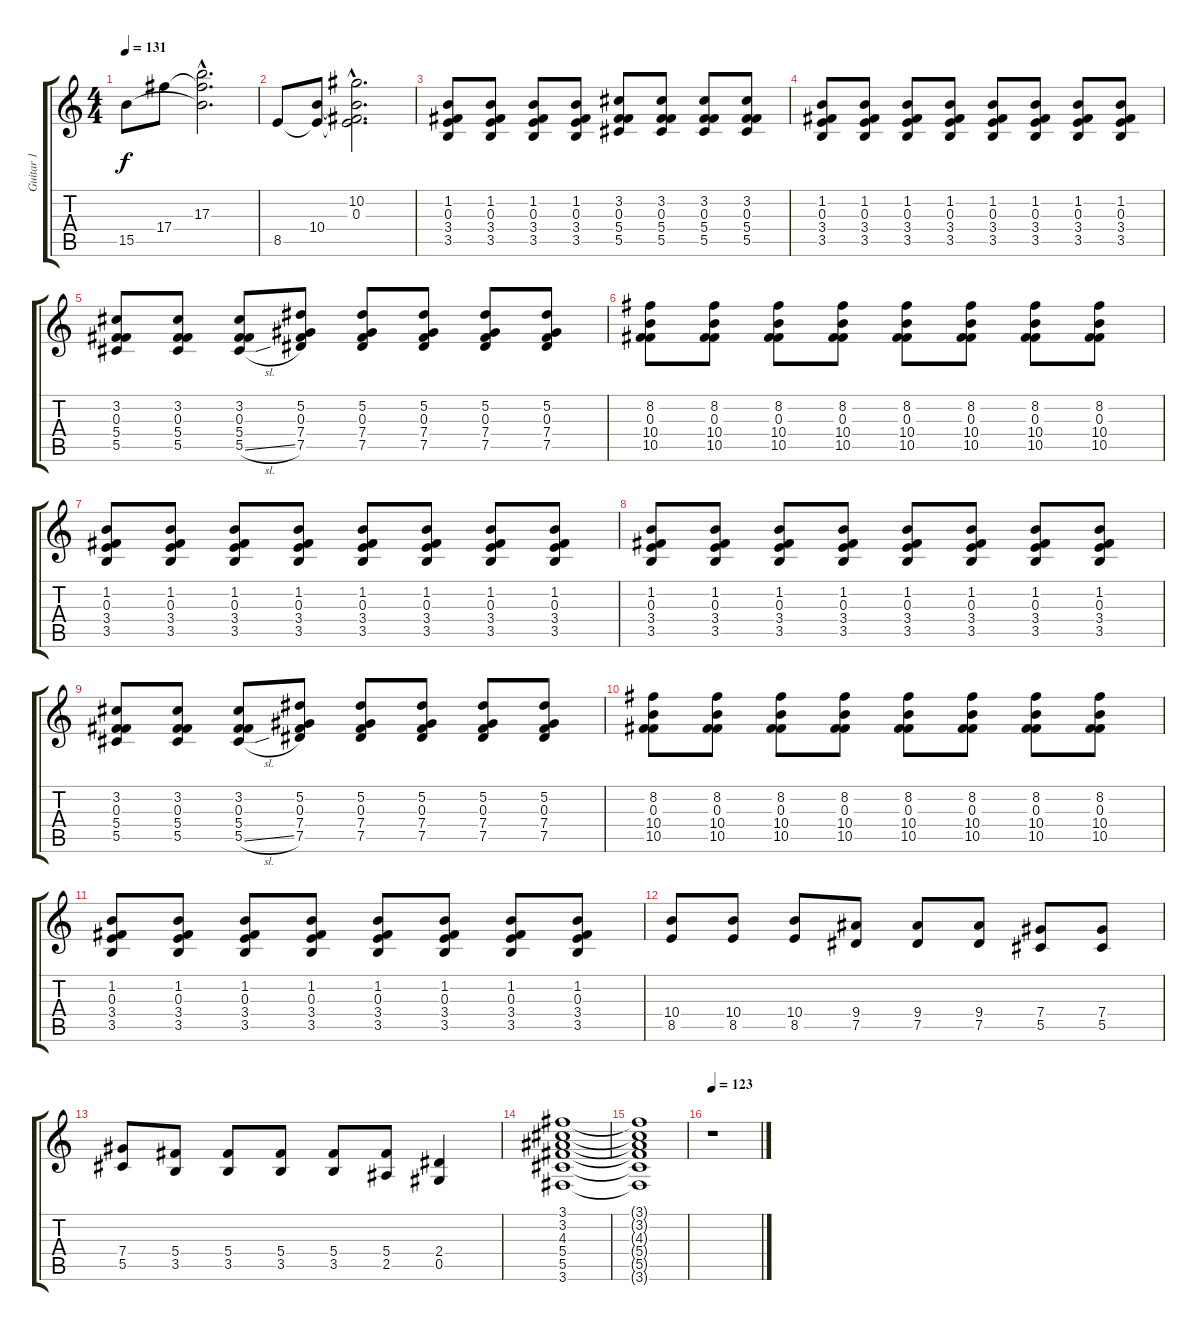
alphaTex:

\track ("Guitar 1" "Guitar 1") {instrument distortionguitar}
\staff {score tabs}
\tuning (Eb4 Bb3 Gb3 Db3 Ab2 Eb2) {hide}
\ts (4 4)
\tempo 131
\clef g2
\ks c
15.5.8{dy f} 17.4.8 (17.3{hac} 17.4{hac t} 15.5{hac t}).2{d} |
8.5.8 (10.4 8.5{t}).8 (10.2{hac} 0.3{hac} 10.4{hac t} 8.5{hac t}).2{d} |
(1.2 0.3 3.4 3.5).8 (1.2 0.3 3.4 3.5).8 (1.2 0.3 3.4 3.5).8 (1.2 0.3 3.4 3.5).8 (3.2 0.3 5.4 5.5).8 (3.2 0.3 5.4 5.5).8 (3.2 0.3 5.4 5.5).8 (3.2 0.3 5.4 5.5).8 |
(1.2 0.3 3.4 3.5).8 (1.2 0.3 3.4 3.5).8 (1.2 0.3 3.4 3.5).8 (1.2 0.3 3.4 3.5).8 (1.2 0.3 3.4 3.5).8 (1.2 0.3 3.4 3.5).8 (1.2 0.3 3.4 3.5).8 (1.2 0.3 3.4 3.5).8 |
(3.2 0.3 5.4 5.5).8 (3.2 0.3 5.4 5.5).8 (3.2 0.3 5.4 5.5{sl}).8 (5.2 0.3 7.4 7.5).8 (5.2 0.3 7.4 7.5).8 (5.2 0.3 7.4 7.5).8 (5.2 0.3 7.4 7.5).8 (5.2 0.3 7.4 7.5).8 |
(8.2 0.3 10.4 10.5).8 (8.2 0.3 10.4 10.5).8 (8.2 0.3 10.4 10.5).8 (8.2 0.3 10.4 10.5).8 (8.2 0.3 10.4 10.5).8 (8.2 0.3 10.4 10.5).8 (8.2 0.3 10.4 10.5).8 (8.2 0.3 10.4 10.5).8 |
(1.2 0.3 3.4 3.5).8 (1.2 0.3 3.4 3.5).8 (1.2 0.3 3.4 3.5).8 (1.2 0.3 3.4 3.5).8 (1.2 0.3 3.4 3.5).8 (1.2 0.3 3.4 3.5).8 (1.2 0.3 3.4 3.5).8 (1.2 0.3 3.4 3.5).8 |
(1.2 0.3 3.4 3.5).8 (1.2 0.3 3.4 3.5).8 (1.2 0.3 3.4 3.5).8 (1.2 0.3 3.4 3.5).8 (1.2 0.3 3.4 3.5).8 (1.2 0.3 3.4 3.5).8 (1.2 0.3 3.4 3.5).8 (1.2 0.3 3.4 3.5).8 |
(3.2 0.3 5.4 5.5).8 (3.2 0.3 5.4 5.5).8 (3.2 0.3 5.4 5.5{sl}).8 (5.2 0.3 7.4 7.5).8 (5.2 0.3 7.4 7.5).8 (5.2 0.3 7.4 7.5).8 (5.2 0.3 7.4 7.5).8 (5.2 0.3 7.4 7.5).8 |
(8.2 0.3 10.4 10.5).8 (8.2 0.3 10.4 10.5).8 (8.2 0.3 10.4 10.5).8 (8.2 0.3 10.4 10.5).8 (8.2 0.3 10.4 10.5).8 (8.2 0.3 10.4 10.5).8 (8.2 0.3 10.4 10.5).8 (8.2 0.3 10.4 10.5).8 |
(1.2 0.3 3.4 3.5).8 (1.2 0.3 3.4 3.5).8 (1.2 0.3 3.4 3.5).8 (1.2 0.3 3.4 3.5).8 (1.2 0.3 3.4 3.5).8 (1.2 0.3 3.4 3.5).8 (1.2 0.3 3.4 3.5).8 (1.2 0.3 3.4 3.5).8 |
(10.4 8.5).8 (10.4 8.5).8 (10.4 8.5).8 (9.4 7.5).8 (9.4 7.5).8 (9.4 7.5).8 (7.4 5.5).8 (7.4 5.5).8 |
(7.4 5.5).8 (5.4 3.5).8 (5.4 3.5).8 (5.4 3.5).8 (5.4 3.5).8 (5.4 2.5).8 (2.4 0.5).4 |
(3.1 3.2 4.3 5.4 5.5 3.6).1 |
(3.1{t} 3.2{t} 4.3{t} 5.4{t} 5.5{t} 3.6{t}).1 |
\tempo 123
r.1
